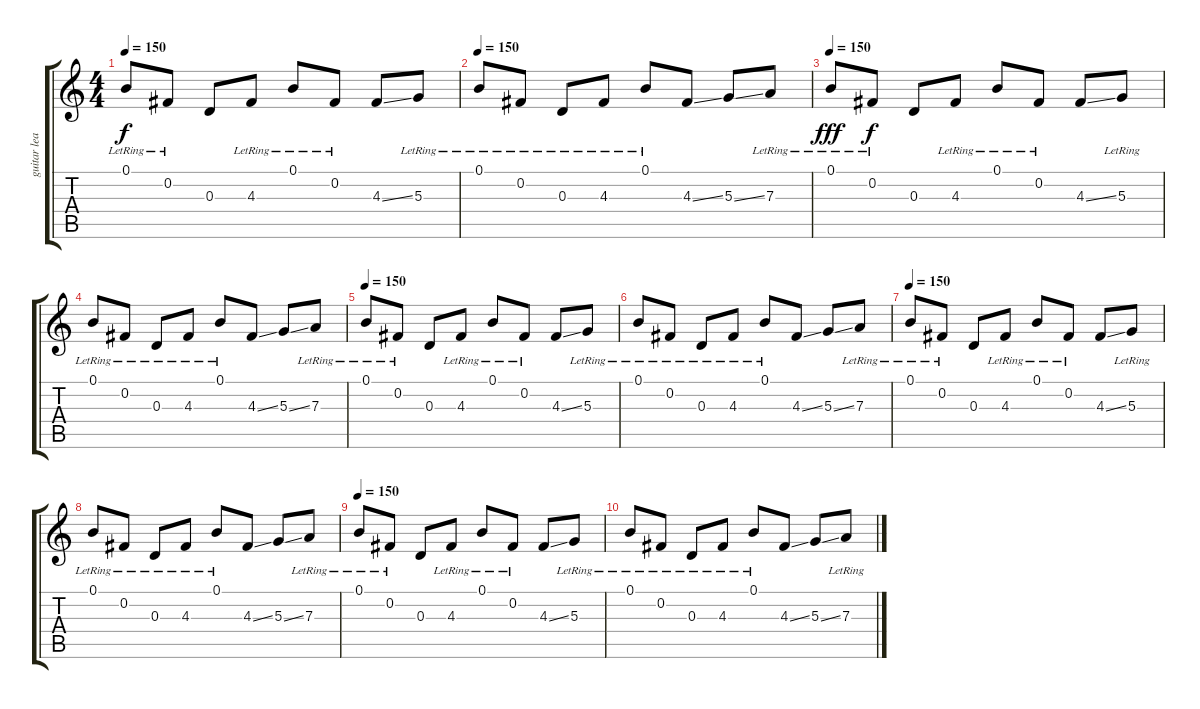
\track ("guitar lead" "guitar lea") {instrument distortionguitar}
\staff {score tabs}
\tuning (B3 Gb3 D3 A2 E2 B1) {hide}
\ts (4 4)
\tempo 120
\tempo 150
\clef g2
\ks c
0.1{lr}.8{dy f balance 8 instrument electricguitarclean} 0.2{lr}.8 0.3.8 4.3{lr}.8 0.1{lr}.8 0.2{lr}.8 4.3{ss}.8 5.3{lr}.8 |
\tempo 150
0.1{lr}.8 0.2{lr}.8 0.3{lr}.8 4.3{lr}.8 0.1{lr}.8 4.3{ss}.8 5.3{ss}.8 7.3{lr}.8 |
\tempo 150
0.1{lr}.8{dy fff volume 7 balance 8 instrument electricguitarclean} 0.2{lr}.8{dy f} 0.3.8 4.3{lr}.8 0.1{lr}.8 0.2{lr}.8 4.3{ss}.8 5.3{lr}.8 |
0.1{lr}.8 0.2{lr}.8 0.3{lr}.8 4.3{lr}.8 0.1{lr}.8 4.3{ss}.8 5.3{ss}.8 7.3{lr}.8 |
\tempo 150
0.1{lr}.8{balance 8 instrument electricguitarclean} 0.2{lr}.8 0.3.8 4.3{lr}.8 0.1{lr}.8 0.2{lr}.8 4.3{ss}.8 5.3{lr}.8 |
0.1{lr}.8 0.2{lr}.8 0.3{lr}.8 4.3{lr}.8 0.1{lr}.8 4.3{ss}.8 5.3{ss}.8 7.3{lr}.8 |
\tempo 150
0.1{lr}.8{volume 0 balance 8 instrument electricguitarclean} 0.2{lr}.8 0.3.8 4.3{lr}.8 0.1{lr}.8 0.2{lr}.8 4.3{ss}.8 5.3{lr}.8 |
0.1{lr}.8 0.2{lr}.8 0.3{lr}.8 4.3{lr}.8 0.1{lr}.8 4.3{ss}.8 5.3{ss}.8 7.3{lr}.8 |
\tempo 150
0.1{lr}.8{volume 0 balance 8 instrument electricguitarclean} 0.2{lr}.8 0.3.8 4.3{lr}.8 0.1{lr}.8 0.2{lr}.8 4.3{ss}.8 5.3{lr}.8 |
0.1{lr}.8 0.2{lr}.8 0.3{lr}.8 4.3{lr}.8 0.1{lr}.8 4.3{ss}.8 5.3{ss}.8 7.3{lr}.8
